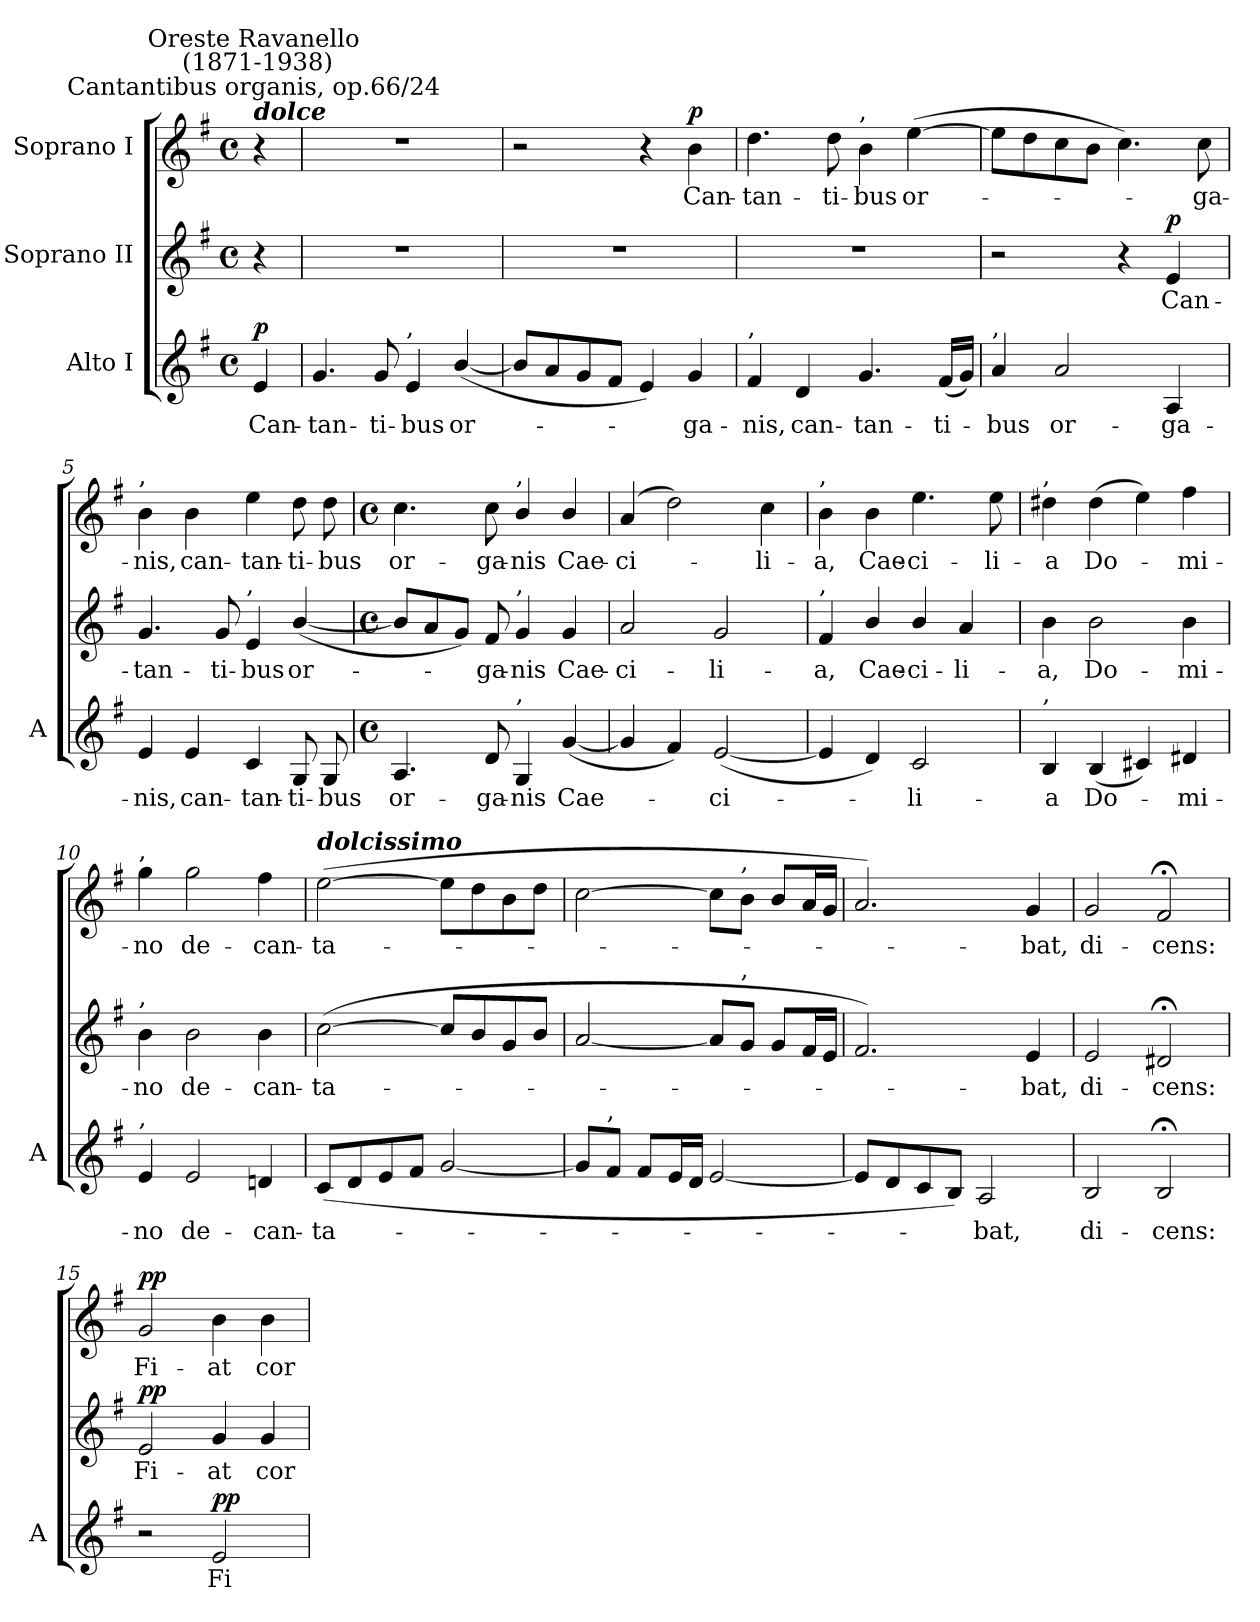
**kern	**text	**dynam	**kern	**text	**dynam	**kern	**text	**dynam
*part3	*part3	*part3	*part2	*part2	*part2	*part1	*part1	*part1
*staff3	*staff3	*staff3	*staff2	*staff2	*staff2	*staff1	*staff1	*staff1
*I"Alto I	*	*	*I"Soprano II	*	*	*I"Soprano I	*	*
*I'A	*	*	*	*	*	*	*	*
*clefG2	*	*	*clefG2	*	*	*clefG2	*	*
*k[f#]	*	*	*k[f#]	*	*	*k[f#]	*	*
*G:	*	*	*G:	*	*	*G:	*	*
*M4/4	*	*	*M4/4	*	*	*M4/4	*	*
*met(c)	*	*	*met(c)	*	*	*met(c)	*	*
=	=	=	=	=	=	=	=	=
!	!	!	!	!	!	!LO:TX:a:Bi:t=dolce	!	!
!	!	!	!	!	!	!LO:TX:a:cj:t=Cantantibus organis, op.66/24	!	!
!	!	!	!	!	!	!LO:TX:a:cj:t=Oreste Ravanello\n (1871-1938)	!	!
!	!LO:LY:b	!LO:DY:b	!	!	!	!	!	!
4e	Can-	p	4r	.	.	4r	.	.
=1	=1	=1	=1	=1	=1	=1	=1	=1
!	!LO:LY:b	!	!	!	!	!	!	!
4.g	-tan-	.	1r	.	.	1r	.	.
!	!LO:LY:b	!	!	!	!	!	!	!
8g	-ti-	.	.	.	.	.	.	.
!LO:TX:a:t=,	!	!	!	!	!	!	!	!
!	!LO:LY:b	!	!	!	!	!	!	!
4e	-bus	.	.	.	.	.	.	.
!	!LO:LY:b	!	!	!	!	!	!	!
(<[4b/	or-	.	.	.	.	.	.	.
=2	=2	=2	=2	=2	=2	=2	=2	=2
8bL]	.	.	1r	.	.	2r	.	.
8a	.	.	.	.	.	.	.	.
8g	.	.	.	.	.	.	.	.
8f#J	.	.	.	.	.	.	.	.
4e)	.	.	.	.	.	4r	.	.
!	!LO:LY:b	!	!	!	!	!	!LO:LY:b	!LO:DY:b
4g	ga-	.	.	.	.	4b	Can-	p
=3	=3	=3	=3	=3	=3	=3	=3	=3
!LO:TX:a:t=,	!	!	!	!	!	!	!	!
!	!LO:LY:b	!	!	!	!	!	!LO:LY:b	!
4f#	-nis,	.	1r	.	.	4.dd	-tan-	.
!	!LO:LY:b	!	!	!	!	!	!	!
4d	can-	.	.	.	.	.	.	.
!	!	!	!	!	!	!	!LO:LY:b	!
.	.	.	.	.	.	8dd	-ti-	.
!	!	!	!	!	!	!LO:TX:a:t=,	!	!
!	!LO:LY:b	!	!	!	!	!	!LO:LY:b	!
4.g	-tan-	.	.	.	.	4b	-bus	.
!	!	!	!	!	!	!	!LO:LY:b	!
.	.	.	.	.	.	(>[4ee	or-	.
!	!LO:LY:b	!	!	!	!	!	!	!
(<16f#LL	-ti-	.	.	.	.	.	.	.
16gJJ)	.	.	.	.	.	.	.	.
=4	=4	=4	=4	=4	=4	=4	=4	=4
!LO:TX:a:t=,	!	!	!	!	!	!	!	!
!	!LO:LY:b	!	!	!	!	!	!	!
4a	bus	.	2r	.	.	8eeL]	.	.
.	.	.	.	.	.	8dd	.	.
!	!LO:LY:b	!	!	!	!	!	!	!
2a	or-	.	.	.	.	8cc	.	.
.	.	.	.	.	.	8bJ	.	.
.	.	.	4r	.	.	4.cc)	.	.
!	!LO:LY:b	!	!	!LO:LY:b	!LO:DY:b	!	!	!
4A	-ga-	.	4e	Can-	p	.	.	.
!	!	!	!	!	!	!	!LO:LY:b	!
.	.	.	.	.	.	8cc	ga-	.
=5	=5	=5	=5	=5	=5	=5	=5	=5
!	!	!	!	!	!	!LO:TX:a:t=,	!	!
!	!LO:LY:b	!	!	!LO:LY:b	!	!	!LO:LY:b	!
4e	-nis,	.	4.g	-tan-	.	4b	-nis,	.
!	!LO:LY:b	!	!	!	!	!	!LO:LY:b	!
4e	can-	.	.	.	.	4b	can-	.
!	!	!	!	!LO:LY:b	!	!	!	!
.	.	.	8g	-ti-	.	.	.	.
!	!	!	!LO:TX:a:t=,	!	!	!	!	!
!	!LO:LY:b	!	!	!LO:LY:b	!	!	!LO:LY:b	!
4c	-tan-	.	4e	-bus	.	4ee	-tan-	.
!	!LO:LY:b	!	!	!LO:LY:b	!	!	!LO:LY:b	!
8G	-ti-	.	(<[4b/	or-	.	8dd	-ti-	.
!	!LO:LY:b	!	!	!	!	!	!LO:LY:b	!
8G	-bus	.	.	.	.	8dd	-bus	.
!!LO:LB:g=z
=6	=6	=6	=6	=6	=6	=6	=6	=6
*M4/4	*	*	*M4/4	*	*	*M4/4	*	*
*met(c)	*	*	*met(c)	*	*	*met(c)	*	*
!	!LO:LY:b	!	!	!	!	!	!LO:LY:b	!
4.A	or-	.	8bL]	.	.	4.cc	or-	.
.	.	.	8a	.	.	.	.	.
.	.	.	8gJ)	.	.	.	.	.
!	!LO:LY:b	!	!	!LO:LY:b	!	!	!LO:LY:b	!
8d	-ga-	.	8f#	ga-	.	8cc	-ga-	.
!	!	!	!	!	!	!LO:TX:a:t=,	!	!
!	!	!	!LO:TX:a:t=,	!	!	!	!	!
!LO:TX:a:t=,	!	!	!	!	!	!	!	!
!	!LO:LY:b	!	!	!LO:LY:b	!	!	!LO:LY:b	!
4G	-nis	.	4g	-nis	.	4b/	-nis	.
!	!LO:LY:b	!	!	!LO:LY:b	!	!	!LO:LY:b	!
(<[4g	Cae-	.	4g	Cae-	.	4b/	Cae-	.
=7	=7	=7	=7	=7	=7	=7	=7	=7
!	!	!	!	!LO:LY:b	!	!	!LO:LY:b	!
4g]	.	.	2a	-ci-	.	(<4a	-ci-	.
4f#)	.	.	.	.	.	2dd)	.	.
!	!LO:LY:b	!	!	!LO:LY:b	!	!	!	!
(<[2e	ci-	.	2g	-li-	.	.	.	.
!	!	!	!	!	!	!	!LO:LY:b	!
.	.	.	.	.	.	4cc	li-	.
=8	=8	=8	=8	=8	=8	=8	=8	=8
!	!	!	!	!	!	!LO:TX:a:t=,	!	!
!	!	!	!LO:TX:a:t=,	!	!	!	!	!
!	!	!	!	!LO:LY:b	!	!	!LO:LY:b	!
4e]	.	.	4f#	-a,	.	4b	-a,	.
!	!	!	!	!LO:LY:b	!	!	!LO:LY:b	!
4d)	.	.	4b/	Cae-	.	4b	Cae-	.
!	!LO:LY:b	!	!	!LO:LY:b	!	!	!LO:LY:b	!
2c	li-	.	4b/	-ci-	.	4.ee	-ci-	.
!	!	!	!	!LO:LY:b	!	!	!	!
.	.	.	4a	-li-	.	.	.	.
!	!	!	!	!	!	!	!LO:LY:b	!
.	.	.	.	.	.	8ee	-li-	.
=9	=9	=9	=9	=9	=9	=9	=9	=9
!	!	!	!	!	!	!LO:TX:a:t=,	!	!
!LO:TX:a:t=,	!	!	!	!	!	!	!	!
!	!LO:LY:b	!	!	!LO:LY:b	!	!	!LO:LY:b	!
4B	-a	.	4b	-a,	.	4dd#X	-a	.
!	!LO:LY:b	!	!	!LO:LY:b	!	!	!LO:LY:b	!
(<4B	Do-	.	2b	Do-	.	(>4dd#	Do-	.
4c#X)	.	.	.	.	.	4ee)	.	.
!	!LO:LY:b	!	!	!LO:LY:b	!	!	!LO:LY:b	!
4d#X	mi-	.	4b	-mi-	.	4ff#	mi-	.
=10	=10	=10	=10	=10	=10	=10	=10	=10
!	!	!	!	!	!	!LO:TX:a:t=,	!	!
!	!	!	!LO:TX:a:t=,	!	!	!	!	!
!LO:TX:a:t=,	!	!	!	!	!	!	!	!
!	!LO:LY:b	!	!	!LO:LY:b	!	!	!LO:LY:b	!
4e	-no	.	4b	-no	.	4gg	-no	.
!	!LO:LY:b	!	!	!LO:LY:b	!	!	!LO:LY:b	!
2e	de-	.	2b	de-	.	2gg	de-	.
!	!LO:LY:b	!	!	!LO:LY:b	!	!	!LO:LY:b	!
4dn	-can-	.	4b	-can-	.	4ff#	-can-	.
!!LO:LB:g=z
=11	=11	=11	=11	=11	=11	=11	=11	=11
!	!	!	!	!	!	!LO:TX:a:Bi:t=dolcissimo	!	!
!	!LO:LY:b	!	!	!LO:LY:b	!	!	!LO:LY:b	!
(<8cL	-ta-	.	(<[2cc	-ta-	.	(<[2ee	-ta-	.
8d	.	.	.	.	.	.	.	.
8e	.	.	.	.	.	.	.	.
8f#J	.	.	.	.	.	.	.	.
[2g	.	.	8ccL]	.	.	8eeL]	.	.
.	.	.	8b	.	.	8dd	.	.
.	.	.	8g	.	.	8b	.	.
.	.	.	8bJ	.	.	8ddJ	.	.
=12	=12	=12	=12	=12	=12	=12	=12	=12
8gL]	.	.	[2a	.	.	[2cc	.	.
!LO:TX:a:t=,	!	!	!	!	!	!	!	!
8f#J	.	.	.	.	.	.	.	.
8f#L	.	.	.	.	.	.	.	.
16eL	.	.	.	.	.	.	.	.
16dJJ	.	.	.	.	.	.	.	.
[2e	.	.	8aL]	.	.	8ccL]	.	.
!	!	!	!	!	!	!LO:TX:a:t=,	!	!
!	!	!	!LO:TX:a:t=,	!	!	!	!	!
.	.	.	8gJ	.	.	8bJ	.	.
.	.	.	8gL	.	.	8bL	.	.
.	.	.	16f#L	.	.	16aL	.	.
.	.	.	16eJJ	.	.	16gJJ	.	.
=13	=13	=13	=13	=13	=13	=13	=13	=13
8eL]	.	.	2.f#)	.	.	2.a)	.	.
8d	.	.	.	.	.	.	.	.
8c	.	.	.	.	.	.	.	.
8BJ)	.	.	.	.	.	.	.	.
!	!LO:LY:b	!	!	!	!	!	!	!
2A	bat,	.	.	.	.	.	.	.
!	!	!	!	!LO:LY:b	!	!	!LO:LY:b	!
.	.	.	4e	bat,	.	4g	bat,	.
=14	=14	=14	=14	=14	=14	=14	=14	=14
!	!LO:LY:b	!	!	!LO:LY:b	!	!	!LO:LY:b	!
2B	di-	.	2e	di-	.	2g	di-	.
!	!LO:LY:b	!	!	!LO:LY:b	!	!	!LO:LY:b	!
2B;<	-cens:	.	2d#X;<	-cens:	.	2f#;<	-cens:	.
=15	=15	=15	=15	=15	=15	=15	=15	=15
!	!	!	!	!LO:LY:b	!LO:DY:b	!	!LO:LY:b	!LO:DY:b
2r	.	.	2e	Fi-	pp	2g	Fi-	pp
!	!LO:LY:b	!LO:DY:b	!	!LO:LY:b	!	!	!LO:LY:b	!
2e	Fi-	pp	4g	-at	.	4b	-at	.
!	!	!	!	!LO:LY:b	!	!	!LO:LY:b	!
.	.	.	4g	cor	.	4b	cor	.
=	=	=	=	=	=	=	=	=
*-	*-	*-	*-	*-	*-	*-	*-	*-
